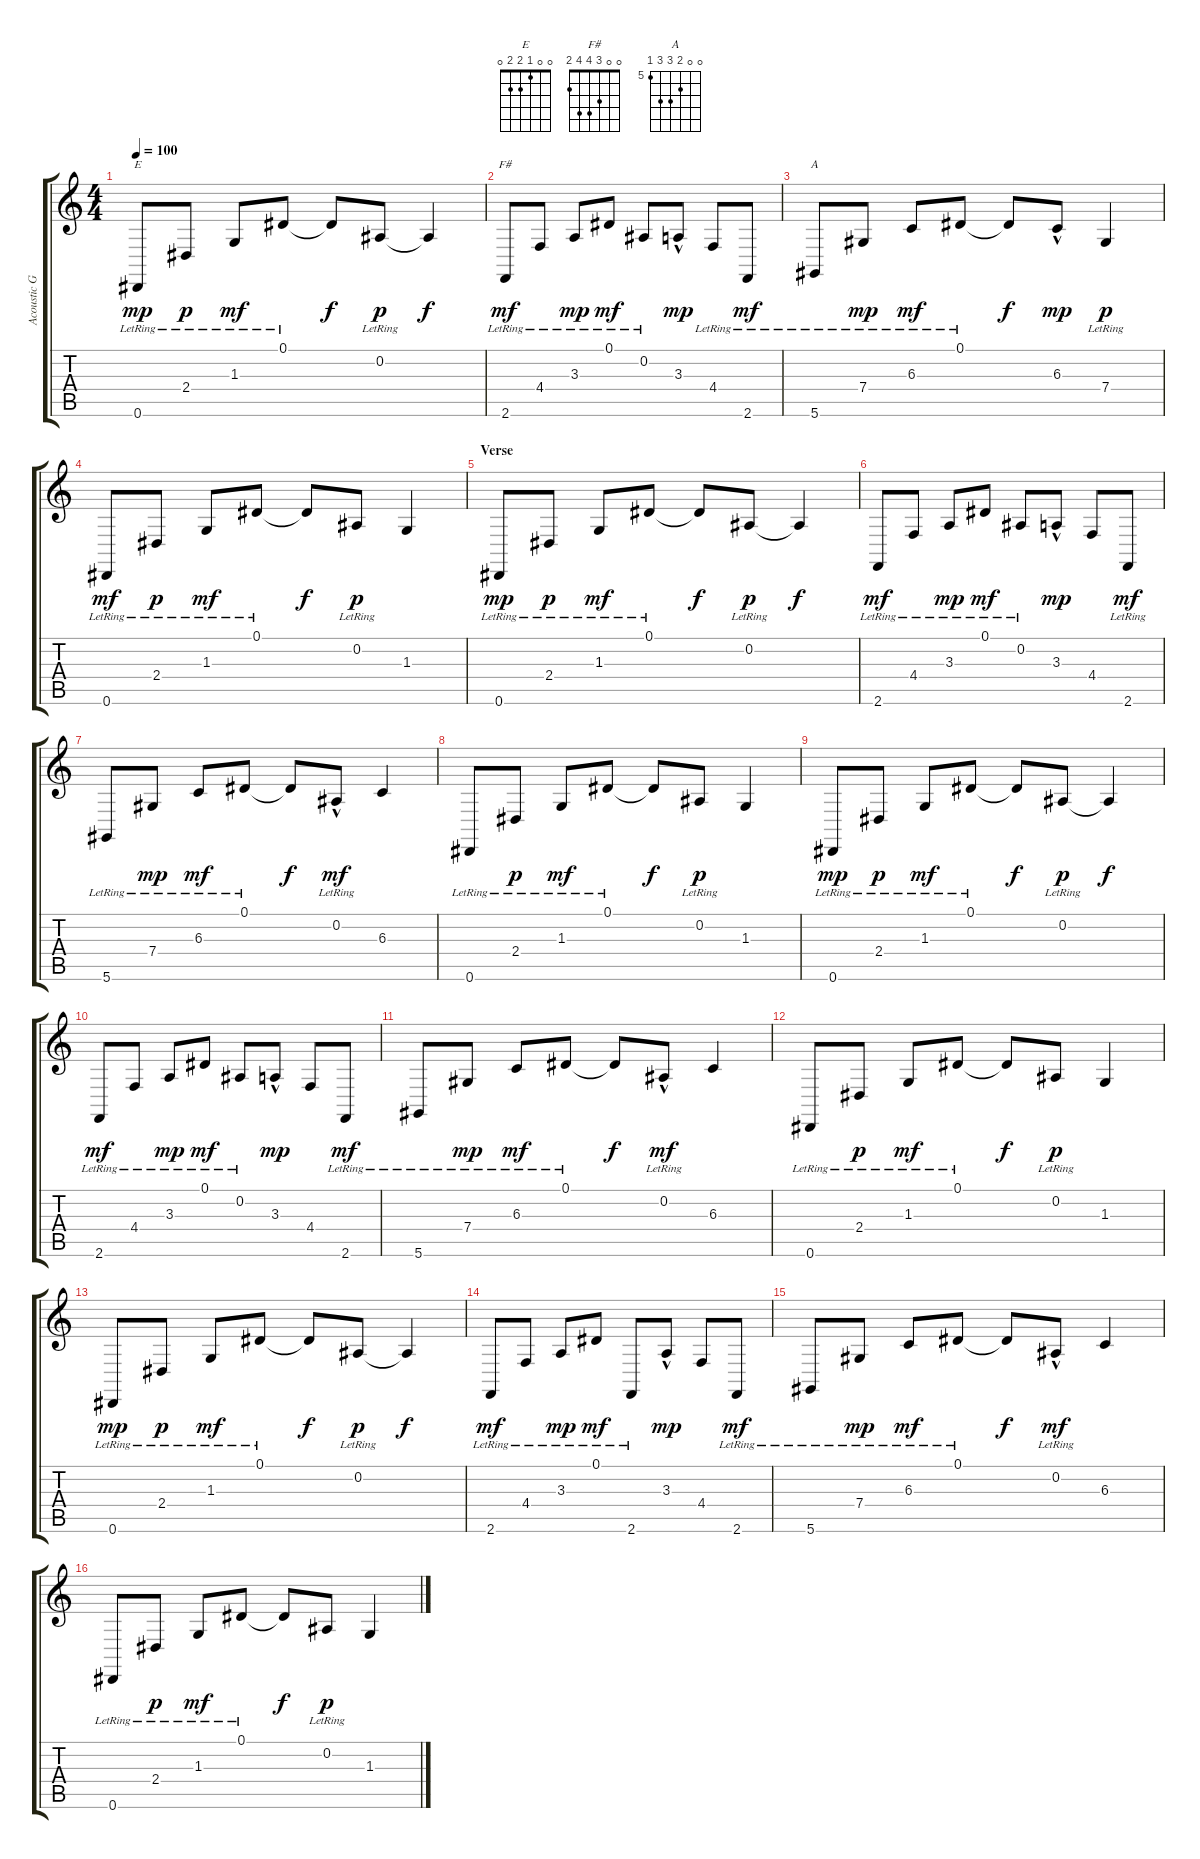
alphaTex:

\track ("Acoustic Guitar ----- The Edge" "Acoustic G") {instrument harpsichord}
\staff {score tabs}
\tuning (Eb4 Bb3 Gb3 Db3 Ab2 Eb2) {hide}
\chord ("E" 0 0 1 2 2 0)
\chord ("F#" 0 0 3 4 4 2)
\chord ("A" 0 0 6 7 7 5) {firstfret 5}
\ts (4 4)
\tempo 100
\clef g2
\ks c
0.6{lr}.8{ch "E" dy mp instrument harpsichord} 2.4{lr}.8{dy p} 1.3{lr}.8{dy mf} 0.1{lr}.8 0.1{t}.8{dy f} 0.2{lr}.8{dy p} 0.2{t}.4{dy f} |
2.6{lr}.8{ch "F#" dy mf} 4.4{lr}.8 3.3{lr}.8{dy mp} 0.1{lr}.8{dy mf} 0.2{lr}.8 3.3{hac}.8{dy mp} 4.4{lr}.8 2.6{lr}.8{dy mf} |
5.6{lr}.8{ch "A"} 7.4{lr}.8{dy mp} 6.3{lr}.8{dy mf} 0.1{lr}.8 0.1{t}.8{dy f} 6.3{hac}.8{dy mp} 7.4{lr}.4{dy p} |
0.6{lr}.8{dy mf} 2.4{lr}.8{dy p} 1.3{lr}.8{dy mf} 0.1{lr}.8 0.1{t}.8{dy f} 0.2{lr}.8{dy p} 1.3.4 |
\section ("" "Verse")
0.6{lr}.8{dy mp} 2.4{lr}.8{dy p} 1.3{lr}.8{dy mf} 0.1{lr}.8 0.1{t}.8{dy f} 0.2{lr}.8{dy p} 0.2{t}.4{dy f} |
2.6{lr}.8{dy mf} 4.4{lr}.8 3.3{lr}.8{dy mp} 0.1{lr}.8{dy mf} 0.2{lr}.8 3.3{hac}.8{dy mp} 4.4.8 2.6{lr}.8{dy mf} |
5.6{lr}.8 7.4{lr}.8{dy mp} 6.3{lr}.8{dy mf} 0.1{lr}.8 0.1{t}.8{dy f} 0.2{hac lr}.8{dy mf} 6.3.4 |
0.6{lr}.8 2.4{lr}.8{dy p} 1.3{lr}.8{dy mf} 0.1{lr}.8 0.1{t}.8{dy f} 0.2{lr}.8{dy p} 1.3.4 |
0.6{lr}.8{dy mp} 2.4{lr}.8{dy p} 1.3{lr}.8{dy mf} 0.1{lr}.8 0.1{t}.8{dy f} 0.2{lr}.8{dy p} 0.2{t}.4{dy f} |
2.6{lr}.8{dy mf} 4.4{lr}.8 3.3{lr}.8{dy mp} 0.1{lr}.8{dy mf} 0.2{lr}.8 3.3{hac}.8{dy mp} 4.4.8 2.6{lr}.8{dy mf} |
5.6{lr}.8 7.4{lr}.8{dy mp} 6.3{lr}.8{dy mf} 0.1{lr}.8 0.1{t}.8{dy f} 0.2{hac lr}.8{dy mf} 6.3.4 |
0.6{lr}.8 2.4{lr}.8{dy p} 1.3{lr}.8{dy mf} 0.1{lr}.8 0.1{t}.8{dy f} 0.2{lr}.8{dy p} 1.3.4 |
0.6{lr}.8{dy mp} 2.4{lr}.8{dy p} 1.3{lr}.8{dy mf} 0.1{lr}.8 0.1{t}.8{dy f} 0.2{lr}.8{dy p} 0.2{t}.4{dy f} |
2.6{lr}.8{dy mf} 4.4{lr}.8 3.3{lr}.8{dy mp} 0.1{lr}.8{dy mf} 2.6{lr}.8 3.3{hac}.8{dy mp} 4.4.8 2.6{lr}.8{dy mf} |
5.6{lr}.8 7.4{lr}.8{dy mp} 6.3{lr}.8{dy mf} 0.1{lr}.8 0.1{t}.8{dy f} 0.2{hac lr}.8{dy mf} 6.3.4 |
0.6{lr}.8 2.4{lr}.8{dy p} 1.3{lr}.8{dy mf} 0.1{lr}.8 0.1{t}.8{dy f} 0.2{lr}.8{dy p} 1.3.4
